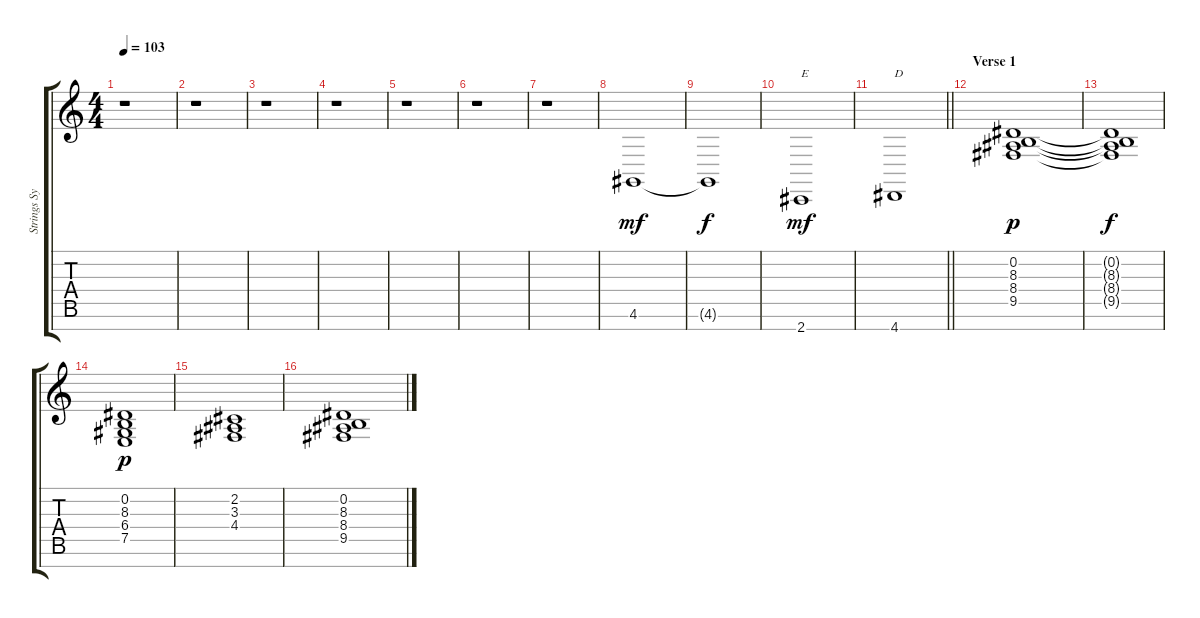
\track ("Strings Synth I" "Strings Sy") {instrument synthstrings2}
\staff {score tabs}
\tuning (E4 B3 G3 D3 A2 E2 B1) {hide}
\ts (4 4)
\tempo 103
\clef g2
\ks c
r.1{dy mf instrument synthstrings2} |
r.1 |
r.1 |
r.1 |
r.1 |
r.1 |
r.1 |
4.6.1 |
4.6{t}.1{dy f} |
2.7.1{txt "E" dy mf} |
\barLineRight lightlight
4.7.1{txt "D"} |
\section ("" "Verse 1")
(0.2 8.3 8.4 9.5).1{dy p} |
(0.2{t} 8.3{t} 8.4{t} 9.5{t}).1{dy f} |
(0.2 8.3 6.4 7.5).1{dy p} |
(2.2 3.3 4.4).1 |
(0.2 8.3 8.4 9.5).1
